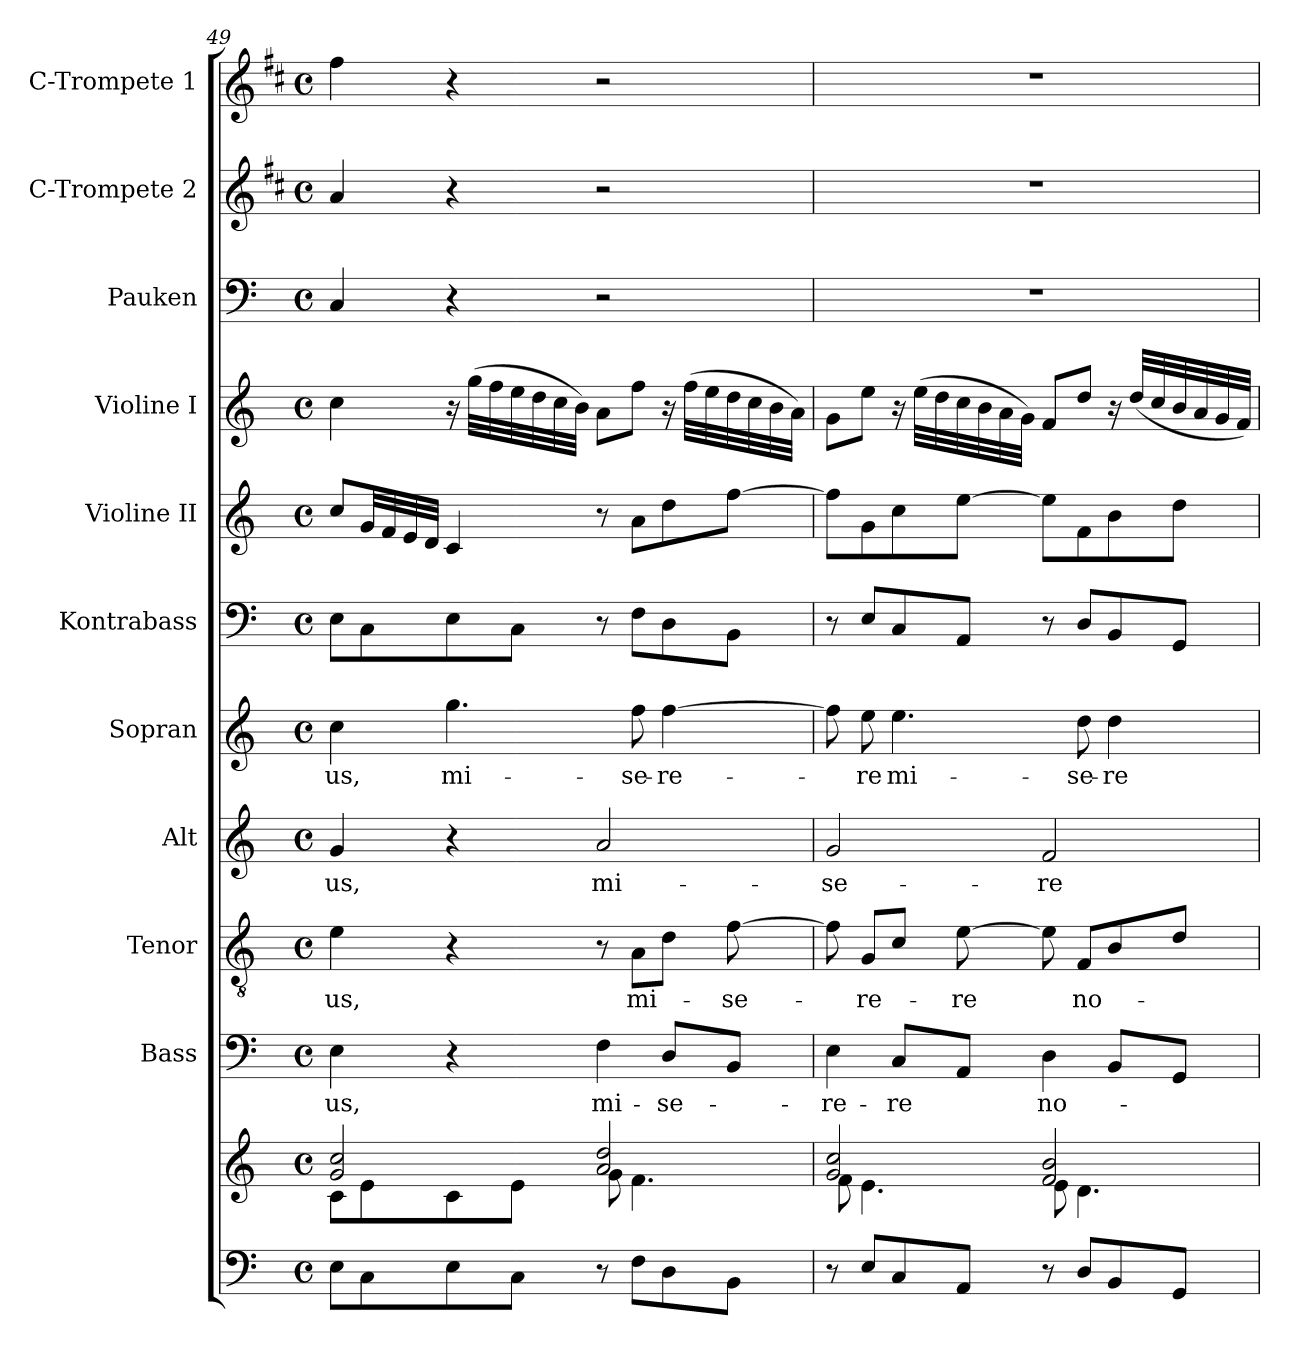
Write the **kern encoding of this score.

**kern	**kern	**kern	**text	**kern	**text	**kern	**text	**kern	**text	**kern	**kern	**kern	**kern	**kern	**kern
*part11	*part11	*part10	*part10	*part9	*part9	*part8	*part8	*part7	*part7	*part6	*part5	*part4	*part3	*part2	*part1
*staff12	*staff11	*staff10	*staff10	*staff9	*staff9	*staff8	*staff8	*staff7	*staff7	*staff6	*staff5	*staff4	*staff3	*staff2	*staff1
*	*	*I"Bass	*	*I"Tenor	*	*I"Alt	*	*I"Sopran	*	*I"Kontrabass	*I"Violine II	*I"Violine I	*I"Pauken	*I"C-Trompete 2	*I"C-Trompete 1
*	*	*I'B.	*	*I'T.	*	*I'A.	*	*I'S.	*	*I'Kb.	*I'Vl. II	*I'Vl. I	*I'Pk.	*I'C Trp. 2	*I'C Trp. 1
*clefF4	*clefG2	*clefF4	*	*clefGv2	*	*clefG2	*	*clefG2	*	*clefF4	*clefG2	*clefG2	*clefF4	*clefG2	*clefG2
*	*	*	*	*	*	*	*	*	*	*ITrd7c12	*	*	*	*ITrd1c2	*ITrd1c2
*k[]	*k[]	*k[]	*	*k[]	*	*k[]	*	*k[]	*	*k[]	*k[]	*k[]	*k[]	*k[]	*k[]
*C:	*C:	*C:	*	*C:	*	*C:	*	*C:	*	*C:	*C:	*C:	*C:	*C:	*C:
*M4/4	*M4/4	*M4/4	*	*M4/4	*	*M4/4	*	*M4/4	*	*M4/4	*M4/4	*M4/4	*M4/4	*M4/4	*M4/4
*met(c)	*met(c)	*met(c)	*	*met(c)	*	*met(c)	*	*met(c)	*	*met(c)	*met(c)	*met(c)	*met(c)	*met(c)	*met(c)
=49	=49	=49	=49	=49	=49	=49	=49	=49	=49	=49	=49	=49	=49	=49	=49
*	*^	*	*	*	*	*	*	*	*	*	*	*	*	*	*
!	!	!	!	!LO:LY:b	!	!LO:LY:b	!	!LO:LY:b	!	!LO:LY:b	!	!	!	!	!	!
8E\L	2g/ 2cc/	8c\L	4E\	-us,	4e\	-us,	4g/	-us,	4cc\	-us,	8EE\L	8cc/L	4cc\	4C/	4g/	4ee\
8C\	.	8e\	.	.	.	.	.	.	.	.	8CC\	32g/LL	.	.	.	.
.	.	.	.	.	.	.	.	.	.	.	.	32f/	.	.	.	.
.	.	.	.	.	.	.	.	.	.	.	.	32e/	.	.	.	.
.	.	.	.	.	.	.	.	.	.	.	.	32d/JJJ	.	.	.	.
!	!	!	!	!	!	!	!	!	!	!LO:LY:b	!	!	!	!	!	!
8E\	.	8c\	4r	.	4r	.	4r	.	4.gg\	mi-	8EE\	4c/	16r	4r	4r	4r
.	.	.	.	.	.	.	.	.	.	.	.	.	(>32gg\LLL	.	.	.
.	.	.	.	.	.	.	.	.	.	.	.	.	32ff\	.	.	.
8C\J	.	8e\J	.	.	.	.	.	.	.	.	8CC\J	.	32ee\	.	.	.
.	.	.	.	.	.	.	.	.	.	.	.	.	32dd\	.	.	.
.	.	.	.	.	.	.	.	.	.	.	.	.	32cc\	.	.	.
.	.	.	.	.	.	.	.	.	.	.	.	.	32b\JJJ)	.	.	.
!	!	!	!	!LO:LY:b	!	!	!	!LO:LY:b	!	!	!	!	!	!	!	!
8r	2a/ 2dd/	8g\	4F\	mi-	8r	.	2a/	mi-	.	.	8r	8r	8a\L	2r	2r	2r
!	!	!	!	!	!	!LO:LY:b	!	!	!	!LO:LY:b	!	!	!	!	!	!
8F\L	.	4.f\	.	.	8A\L	mi-	.	.	8ff\	-se-	8FF\L	8a\L	8ff\J	.	.	.
!	!	!	!	!LO:LY:b	!	!	!	!	!	!LO:LY:b	!	!	!	!	!	!
8D\	.	.	8D/L	-se-	8d\J	.	.	.	[4ff\	-re-	8DD\	8dd\	16r	.	.	.
.	.	.	.	.	.	.	.	.	.	.	.	.	(>32ff\LLL	.	.	.
.	.	.	.	.	.	.	.	.	.	.	.	.	32ee\	.	.	.
!	!	!	!	!	!	!LO:LY:b	!	!	!	!	!	!	!	!	!	!
8BB\J	.	.	8BB/J	.	[8f\	-se-	.	.	.	.	8BBB\J	[8ff\J	32dd\	.	.	.
.	.	.	.	.	.	.	.	.	.	.	.	.	32cc\	.	.	.
.	.	.	.	.	.	.	.	.	.	.	.	.	32b\	.	.	.
.	.	.	.	.	.	.	.	.	.	.	.	.	32a\JJJ)	.	.	.
!!LO:PB:g=z
=50	=50	=50	=50	=50	=50	=50	=50	=50	=50	=50	=50	=50	=50	=50	=50	=50
!	!	!	!	!LO:LY:b	!	!	!	!LO:LY:b	!	!	!	!	!	!	!	!
8r	2g/ 2cc/	8f\	4E\	-re-	8f\]	.	2g/	-se-	8ff\]	.	8r	8ff\L]	8g\L	1r	1r	1r
!	!	!	!	!	!	!LO:LY:b	!	!	!	!LO:LY:b	!	!	!	!	!	!
8E/L	.	4.e\	.	.	8G/L	-re-	.	.	8ee\	-re	8EE/L	8g\	8ee\J	.	.	.
!	!	!	!	!LO:LY:b	!	!	!	!	!	!LO:LY:b	!	!	!	!	!	!
8C/	.	.	8C/L	-re	8c/J	.	.	.	4.ee\	mi-	8CC/	8cc\	16r	.	.	.
.	.	.	.	.	.	.	.	.	.	.	.	.	(>32ee\LLL	.	.	.
.	.	.	.	.	.	.	.	.	.	.	.	.	32dd\	.	.	.
!	!	!	!	!	!	!LO:LY:b	!	!	!	!	!	!	!	!	!	!
8AA/J	.	.	8AA/J	.	[8e\	-re	.	.	.	.	8AAA/J	[8ee\J	32cc\	.	.	.
.	.	.	.	.	.	.	.	.	.	.	.	.	32b\	.	.	.
.	.	.	.	.	.	.	.	.	.	.	.	.	32a\	.	.	.
.	.	.	.	.	.	.	.	.	.	.	.	.	32g\JJJ)	.	.	.
!	!	!	!	!LO:LY:b	!	!	!	!LO:LY:b	!	!	!	!	!	!	!	!
8r	2f/ 2b/	8e\	4D\	no-	8e\]	.	2f/	-re-	.	.	8r	8ee\L]	8f/L	.	.	.
!	!	!	!	!	!	!LO:LY:b	!	!	!	!LO:LY:b	!	!	!	!	!	!
8D/L	.	4.d\	.	.	8F/L	no-	.	.	8dd\	-se-	8DD/L	8f\	8dd/J	.	.	.
!	!	!	!	!	!	!	!	!	!	!LO:LY:b	!	!	!	!	!	!
8BB/	.	.	8BB/L	.	8B/	.	.	.	4dd\	-re-	8BBB/	8b\	16r	.	.	.
.	.	.	.	.	.	.	.	.	.	.	.	.	(<32dd/LLL	.	.	.
.	.	.	.	.	.	.	.	.	.	.	.	.	32cc/	.	.	.
8GG/J	.	.	8GG/J	.	8d/J	.	.	.	.	.	8GGG/J	8dd\J	32b/	.	.	.
.	.	.	.	.	.	.	.	.	.	.	.	.	32a/	.	.	.
.	.	.	.	.	.	.	.	.	.	.	.	.	32g/	.	.	.
.	.	.	.	.	.	.	.	.	.	.	.	.	32f/JJJ)	.	.	.
*	*v	*v	*	*	*	*	*	*	*	*	*	*	*	*	*	*
=	=	=	=	=	=	=	=	=	=	=	=	=	=	=	=
*-	*-	*-	*-	*-	*-	*-	*-	*-	*-	*-	*-	*-	*-	*-	*-
